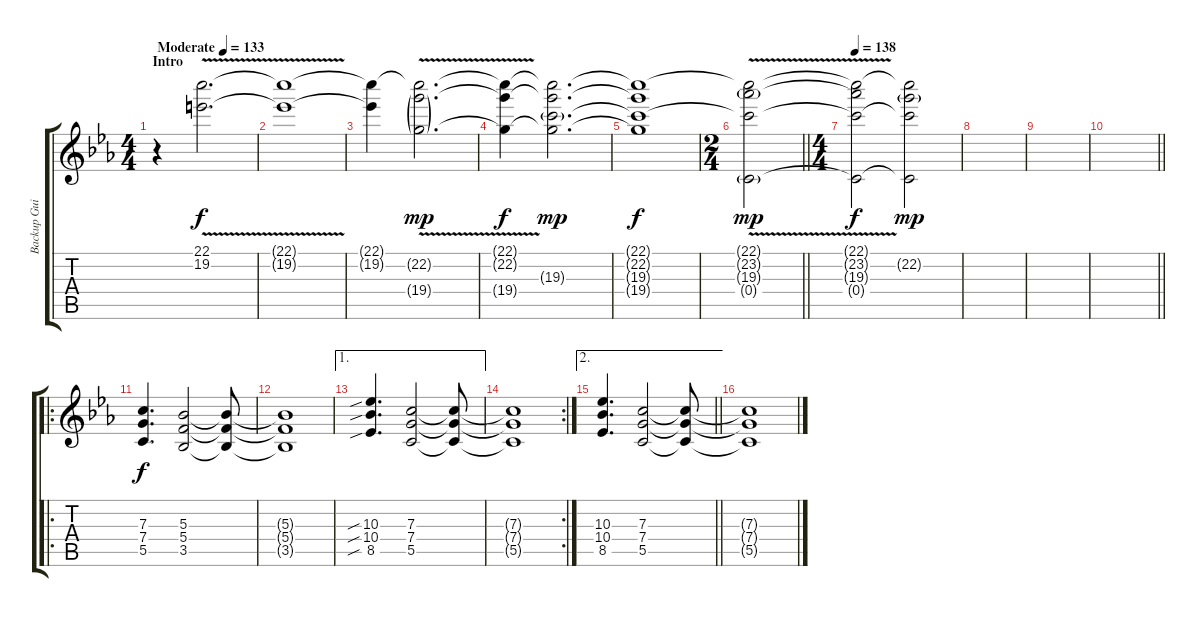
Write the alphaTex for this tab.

\track ("Backup Guitar" "Backup Gui") {instrument distortionguitar}
\staff {score tabs}
\tuning (D4 A3 F3 C3 G2 C2) {hide}
\ts (4 4)
\section ("" "Intro")
\tempo (133 "Moderate")
\clef g2
\ks eb
r.4{dy f volume 0 instrument distortionguitar} (22.1 19.2{v}).2{d volume 13} |
(22.1{t} 19.2{t}).1 |
(22.1{t} 19.2{t}).4 (22.1{t} 22.2{v g} 19.4{v g}).2{d dy mp} |
(22.1{t} 22.2{t} 19.4{t}).4{dy f} (22.1{t} 22.2{t} 19.3{g} 19.4{t}).2{d dy mp} |
(22.1{t} 22.2{t} 19.3{t} 19.4{t}).1{dy f} |
\ts (2 4)
\barLineRight lightlight
(22.1{t} 23.2{v g} 19.3{t} 0.4{v g}).2{dy mp} |
\ts (4 4)
\tempo 138
(22.1{t} 23.2{t} 19.3{t} 0.4{t}).2{dy f} (22.1{t} 22.2{g} 19.3{t} 0.4{t}).2{dy mp} |
|
|
\barLineRight lightlight
|
\ro
(7.3 7.4 5.5).4{d dy f} (5.3 5.4 3.5).2 (5.3{t} 5.4{t} 3.5{t}).8 |
(5.3{t} 5.4{t} 3.5{t}).1 |
\ae 1
(10.3{sib} 10.4{sib} 8.5{sib}).4{d} (7.3 7.4 5.5).2 (7.3{t} 7.4{t} 5.5{t}).8 |
\rc 2
(7.3{t} 7.4{t} 5.5{t}).1 |
\ae 2
\barLineRight lightlight
(10.3 10.4 8.5).4{d} (7.3 7.4 5.5).2 (7.3{t} 7.4{t} 5.5{t}).8 |
(7.3{t} 7.4{t} 5.5{t}).1
